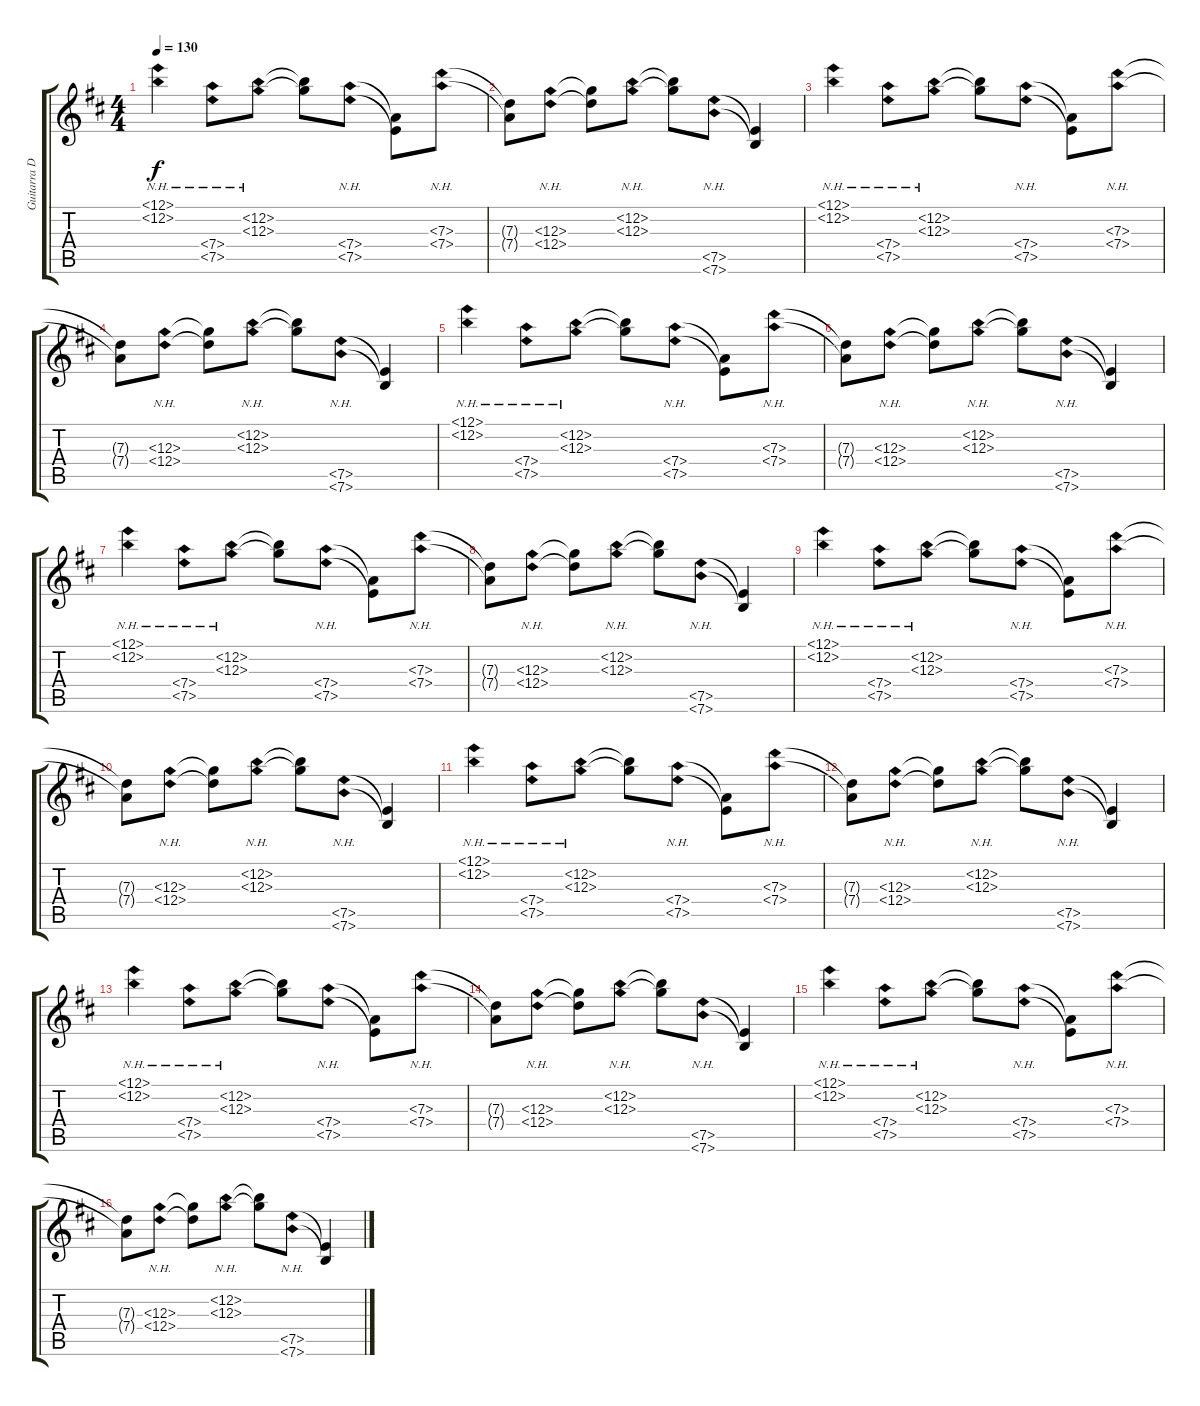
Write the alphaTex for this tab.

\track ("Guitarra Drive" "Guitarra D") {instrument overdrivenguitar}
\staff {score tabs}
\tuning (E4 B3 G3 D3 A2 E2) {hide}
\ts (4 4)
\tempo 130
\clef g2
\ks d
(12.1{nh} 12.2{nh}).4{dy f} (7.4{nh} 7.5{nh}).8 (12.2{nh} 12.3{nh}).8 (12.2{t} 12.3{t}).8 (7.4{nh} 7.5{nh}).8 (7.4{t} 7.5{t}).8 (7.3{nh} 7.4{nh}).8 |
(7.3{t} 7.4{t}).8 (12.3{nh} 12.4{nh}).8 (12.3{t} 12.4{t}).8 (12.2{nh} 12.3{nh}).8 (12.2{t} 12.3{t}).8 (7.5{nh} 7.6{nh}).8 (7.5{t} 7.6{t}).4 |
(12.1{nh} 12.2{nh}).4 (7.4{nh} 7.5{nh}).8 (12.2{nh} 12.3{nh}).8 (12.2{t} 12.3{t}).8 (7.4{nh} 7.5{nh}).8 (7.4{t} 7.5{t}).8 (7.3{nh} 7.4{nh}).8 |
(7.3{t} 7.4{t}).8 (12.3{nh} 12.4{nh}).8 (12.3{t} 12.4{t}).8 (12.2{nh} 12.3{nh}).8 (12.2{t} 12.3{t}).8 (7.5{nh} 7.6{nh}).8 (7.5{t} 7.6{t}).4 |
(12.1{nh} 12.2{nh}).4 (7.4{nh} 7.5{nh}).8 (12.2{nh} 12.3{nh}).8 (12.2{t} 12.3{t}).8 (7.4{nh} 7.5{nh}).8 (7.4{t} 7.5{t}).8 (7.3{nh} 7.4{nh}).8 |
(7.3{t} 7.4{t}).8 (12.3{nh} 12.4{nh}).8 (12.3{t} 12.4{t}).8 (12.2{nh} 12.3{nh}).8 (12.2{t} 12.3{t}).8 (7.5{nh} 7.6{nh}).8 (7.5{t} 7.6{t}).4 |
(12.1{nh} 12.2{nh}).4 (7.4{nh} 7.5{nh}).8 (12.2{nh} 12.3{nh}).8 (12.2{t} 12.3{t}).8 (7.4{nh} 7.5{nh}).8 (7.4{t} 7.5{t}).8 (7.3{nh} 7.4{nh}).8 |
(7.3{t} 7.4{t}).8 (12.3{nh} 12.4{nh}).8 (12.3{t} 12.4{t}).8 (12.2{nh} 12.3{nh}).8 (12.2{t} 12.3{t}).8 (7.5{nh} 7.6{nh}).8 (7.5{t} 7.6{t}).4 |
(12.1{nh} 12.2{nh}).4 (7.4{nh} 7.5{nh}).8 (12.2{nh} 12.3{nh}).8 (12.2{t} 12.3{t}).8 (7.4{nh} 7.5{nh}).8 (7.4{t} 7.5{t}).8 (7.3{nh} 7.4{nh}).8 |
(7.3{t} 7.4{t}).8 (12.3{nh} 12.4{nh}).8 (12.3{t} 12.4{t}).8 (12.2{nh} 12.3{nh}).8 (12.2{t} 12.3{t}).8 (7.5{nh} 7.6{nh}).8 (7.5{t} 7.6{t}).4 |
(12.1{nh} 12.2{nh}).4 (7.4{nh} 7.5{nh}).8 (12.2{nh} 12.3{nh}).8 (12.2{t} 12.3{t}).8 (7.4{nh} 7.5{nh}).8 (7.4{t} 7.5{t}).8 (7.3{nh} 7.4{nh}).8 |
(7.3{t} 7.4{t}).8 (12.3{nh} 12.4{nh}).8 (12.3{t} 12.4{t}).8 (12.2{nh} 12.3{nh}).8 (12.2{t} 12.3{t}).8 (7.5{nh} 7.6{nh}).8 (7.5{t} 7.6{t}).4 |
(12.1{nh} 12.2{nh}).4 (7.4{nh} 7.5{nh}).8 (12.2{nh} 12.3{nh}).8 (12.2{t} 12.3{t}).8 (7.4{nh} 7.5{nh}).8 (7.4{t} 7.5{t}).8 (7.3{nh} 7.4{nh}).8 |
(7.3{t} 7.4{t}).8 (12.3{nh} 12.4{nh}).8 (12.3{t} 12.4{t}).8 (12.2{nh} 12.3{nh}).8 (12.2{t} 12.3{t}).8 (7.5{nh} 7.6{nh}).8 (7.5{t} 7.6{t}).4 |
(12.1{nh} 12.2{nh}).4 (7.4{nh} 7.5{nh}).8 (12.2{nh} 12.3{nh}).8 (12.2{t} 12.3{t}).8 (7.4{nh} 7.5{nh}).8 (7.4{t} 7.5{t}).8 (7.3{nh} 7.4{nh}).8 |
(7.3{t} 7.4{t}).8 (12.3{nh} 12.4{nh}).8 (12.3{t} 12.4{t}).8 (12.2{nh} 12.3{nh}).8 (12.2{t} 12.3{t}).8 (7.5{nh} 7.6{nh}).8 (7.5{t} 7.6{t}).4
